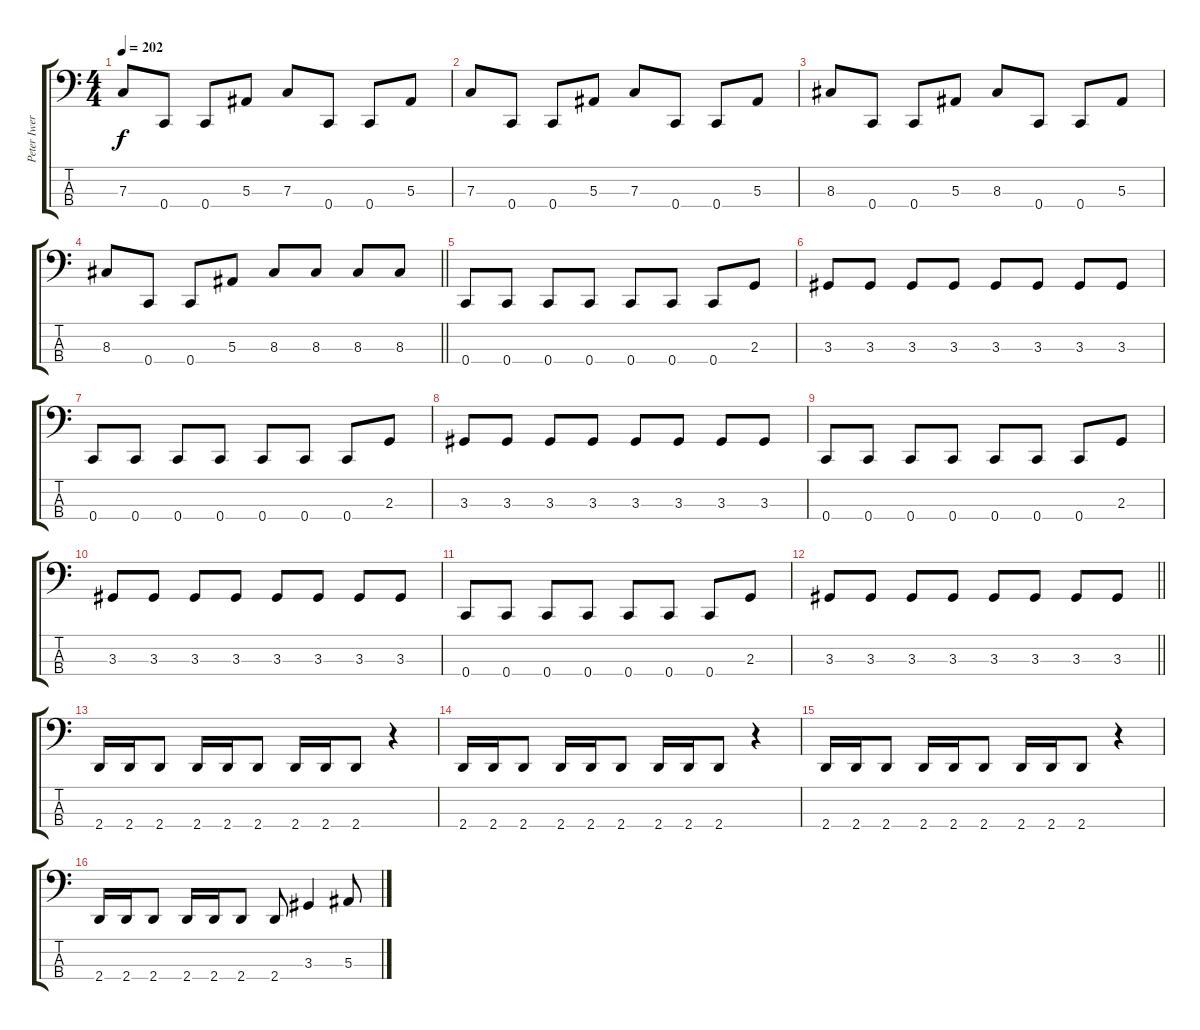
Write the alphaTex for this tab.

\track ("Peter Iwers" "Peter Iwer") {instrument electricbassfinger}
\staff {score tabs}
\tuning (Eb2 Bb1 F1 C1) {hide}
\ts (4 4)
\tempo 202
\clef f4
\ks c
7.3.8{dy f} 0.4.8 0.4.8 5.3.8 7.3.8 0.4.8 0.4.8 5.3.8 |
7.3.8 0.4.8 0.4.8 5.3.8 7.3.8 0.4.8 0.4.8 5.3.8 |
8.3.8 0.4.8 0.4.8 5.3.8 8.3.8 0.4.8 0.4.8 5.3.8 |
\barLineRight lightlight
8.3.8 0.4.8 0.4.8 5.3.8 8.3.8 8.3.8 8.3.8 8.3.8 |
0.4.8 0.4.8 0.4.8 0.4.8 0.4.8 0.4.8 0.4.8 2.3.8 |
3.3.8 3.3.8 3.3.8 3.3.8 3.3.8 3.3.8 3.3.8 3.3.8 |
0.4.8 0.4.8 0.4.8 0.4.8 0.4.8 0.4.8 0.4.8 2.3.8 |
3.3.8 3.3.8 3.3.8 3.3.8 3.3.8 3.3.8 3.3.8 3.3.8 |
0.4.8 0.4.8 0.4.8 0.4.8 0.4.8 0.4.8 0.4.8 2.3.8 |
3.3.8 3.3.8 3.3.8 3.3.8 3.3.8 3.3.8 3.3.8 3.3.8 |
0.4.8 0.4.8 0.4.8 0.4.8 0.4.8 0.4.8 0.4.8 2.3.8 |
\barLineRight lightlight
3.3.8 3.3.8 3.3.8 3.3.8 3.3.8 3.3.8 3.3.8 3.3.8 |
2.4.16 2.4.16 2.4.8 2.4.16 2.4.16 2.4.8 2.4.16 2.4.16 2.4.8 r.4 |
2.4.16 2.4.16 2.4.8 2.4.16 2.4.16 2.4.8 2.4.16 2.4.16 2.4.8 r.4 |
2.4.16 2.4.16 2.4.8 2.4.16 2.4.16 2.4.8 2.4.16 2.4.16 2.4.8 r.4 |
2.4.16 2.4.16 2.4.8 2.4.16 2.4.16 2.4.8 2.4.8 3.3.4 5.3.8
